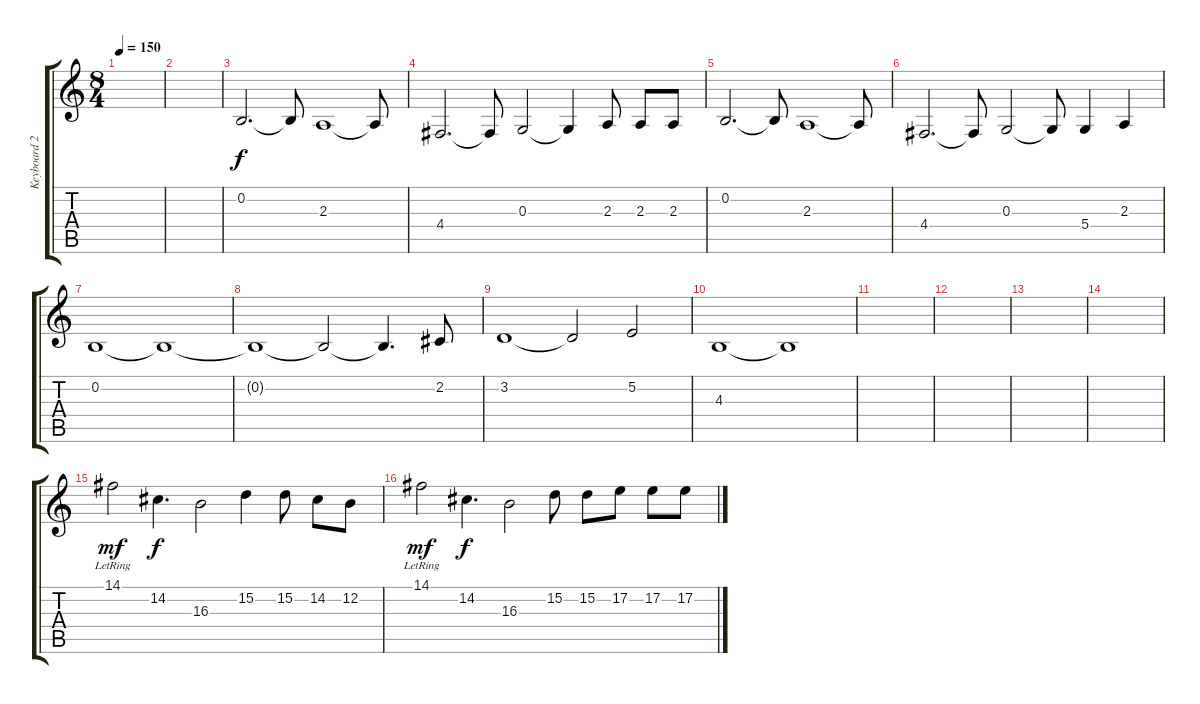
\track ("Keyboard 2" "Keyboard 2") {instrument stringensemble1}
\staff {score tabs}
\tuning (E4 B3 G3 D3 A2 E2) {hide}
\ts (8 4)
\tempo 150
\clef g2
\ks c
|
|
0.2.2{d} 0.2{t}.8 2.3.1 2.3{t}.8 |
4.4.2{d} 4.4{t}.8 0.3.2 0.3{t}.4 2.3.8 2.3.8 2.3.8 |
0.2.2{d} 0.2{t}.8 2.3.1 2.3{t}.8 |
4.4.2{d} 4.4{t}.8 0.3.2 0.3{t}.8 5.4.4 2.3.4 |
0.2.1 0.2{t}.1 |
0.2{t}.1 0.2{t}.2 0.2{t}.4{d} 2.2.8 |
3.2.1 3.2{t}.2 5.2.2 |
4.3.1 4.3{t}.1 |
|
|
|
|
14.1{lr}.2{dy mf} 14.2.4{d dy f} 16.3.2 15.2.4 15.2.8 14.2.8 12.2.8 |
14.1{lr}.2{dy mf} 14.2.4{d dy f} 16.3.2 15.2.8 15.2.8 17.2.8 17.2.8 17.2.8
